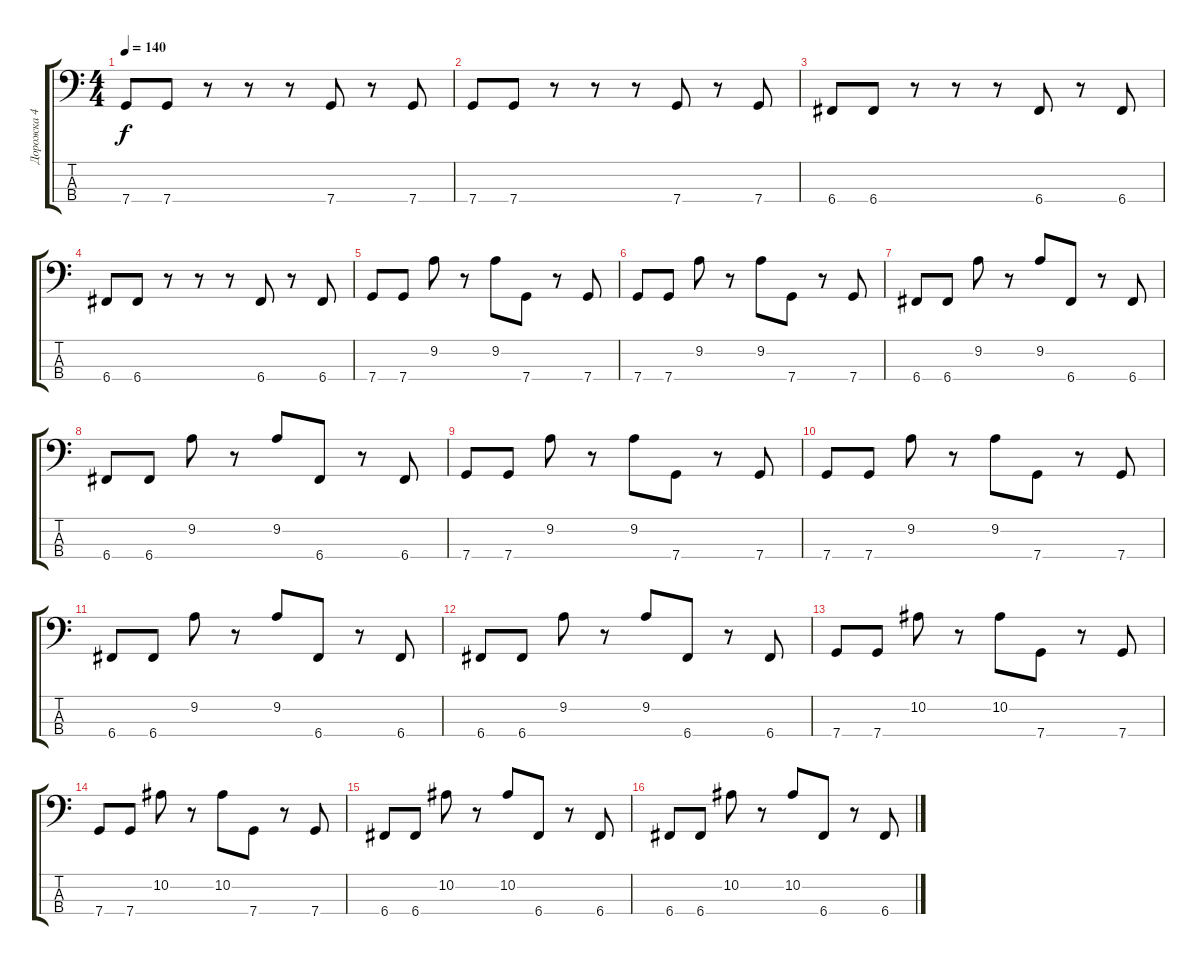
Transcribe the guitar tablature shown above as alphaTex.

\track ("Дорожка 4" "Дорожка 4") {instrument electricbassfinger}
\staff {score tabs}
\tuning (F2 C2 G1 C1) {hide}
\ts (4 4)
\tempo 140
\clef f4
\ks c
7.4.8{dy f} 7.4.8 r.8 r.8 r.8 7.4.8 r.8 7.4.8 |
7.4.8 7.4.8 r.8 r.8 r.8 7.4.8 r.8 7.4.8 |
6.4.8 6.4.8 r.8 r.8 r.8 6.4.8 r.8 6.4.8 |
6.4.8 6.4.8 r.8 r.8 r.8 6.4.8 r.8 6.4.8 |
7.4.8 7.4.8 9.2.8 r.8 9.2.8 7.4.8 r.8 7.4.8 |
7.4.8 7.4.8 9.2.8 r.8 9.2.8 7.4.8 r.8 7.4.8 |
6.4.8 6.4.8 9.2.8 r.8 9.2.8 6.4.8 r.8 6.4.8 |
6.4.8 6.4.8 9.2.8 r.8 9.2.8 6.4.8 r.8 6.4.8 |
7.4.8 7.4.8 9.2.8 r.8 9.2.8 7.4.8 r.8 7.4.8 |
7.4.8 7.4.8 9.2.8 r.8 9.2.8 7.4.8 r.8 7.4.8 |
6.4.8 6.4.8 9.2.8 r.8 9.2.8 6.4.8 r.8 6.4.8 |
6.4.8 6.4.8 9.2.8 r.8 9.2.8 6.4.8 r.8 6.4.8 |
7.4.8 7.4.8 10.2.8 r.8 10.2.8 7.4.8 r.8 7.4.8 |
7.4.8 7.4.8 10.2.8 r.8 10.2.8 7.4.8 r.8 7.4.8 |
6.4.8 6.4.8 10.2.8 r.8 10.2.8 6.4.8 r.8 6.4.8 |
6.4.8 6.4.8 10.2.8 r.8 10.2.8 6.4.8 r.8 6.4.8
